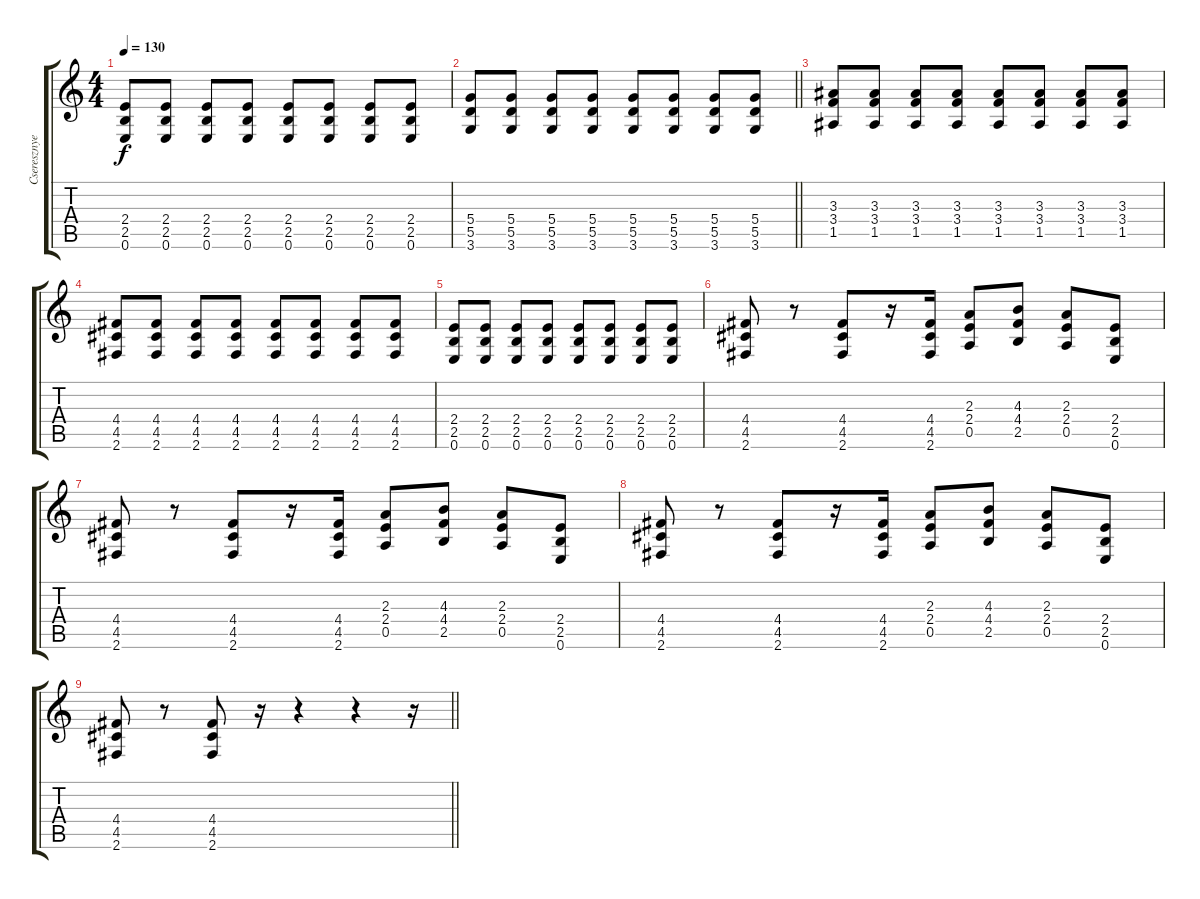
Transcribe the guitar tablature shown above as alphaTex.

\track ("Cseresznye1" "Cseresznye") {instrument distortionguitar}
\staff {score tabs}
\tuning (E4 B3 G3 D3 A2 E2) {hide}
\ts (4 4)
\tempo 130
\clef g2
\ks c
(2.4 2.5 0.6).8{dy f} (2.4 2.5 0.6).8 (2.4 2.5 0.6).8 (2.4 2.5 0.6).8 (2.4 2.5 0.6).8 (2.4 2.5 0.6).8 (2.4 2.5 0.6).8 (2.4 2.5 0.6).8 |
\barLineRight lightlight
(5.4 5.5 3.6).8 (5.4 5.5 3.6).8 (5.4 5.5 3.6).8 (5.4 5.5 3.6).8 (5.4 5.5 3.6).8 (5.4 5.5 3.6).8 (5.4 5.5 3.6).8 (5.4 5.5 3.6).8 |
(3.3 3.4 1.5).8 (3.3 3.4 1.5).8 (3.3 3.4 1.5).8 (3.3 3.4 1.5).8 (3.3 3.4 1.5).8 (3.3 3.4 1.5).8 (3.3 3.4 1.5).8 (3.3 3.4 1.5).8 |
(4.4 4.5 2.6).8 (4.4 4.5 2.6).8 (4.4 4.5 2.6).8 (4.4 4.5 2.6).8 (4.4 4.5 2.6).8 (4.4 4.5 2.6).8 (4.4 4.5 2.6).8 (4.4 4.5 2.6).8 |
(2.4 2.5 0.6).8 (2.4 2.5 0.6).8 (2.4 2.5 0.6).8 (2.4 2.5 0.6).8 (2.4 2.5 0.6).8 (2.4 2.5 0.6).8 (2.4 2.5 0.6).8 (2.4 2.5 0.6).8 |
(4.4 4.5 2.6).8 r.8 (4.4 4.5 2.6).8 r.16 (4.4 4.5 2.6).16 (2.3 2.4 0.5).8 (4.3 4.4 2.5).8 (2.3 2.4 0.5).8 (2.4 2.5 0.6).8 |
(4.4 4.5 2.6).8 r.8 (4.4 4.5 2.6).8 r.16 (4.4 4.5 2.6).16 (2.3 2.4 0.5).8 (4.3 4.4 2.5).8 (2.3 2.4 0.5).8 (2.4 2.5 0.6).8 |
(4.4 4.5 2.6).8 r.8 (4.4 4.5 2.6).8 r.16 (4.4 4.5 2.6).16 (2.3 2.4 0.5).8 (4.3 4.4 2.5).8 (2.3 2.4 0.5).8 (2.4 2.5 0.6).8 |
\barLineRight lightlight
(4.4 4.5 2.6).8 r.8 (4.4 4.5 2.6).8 r.16 r.4 r.4 r.16
